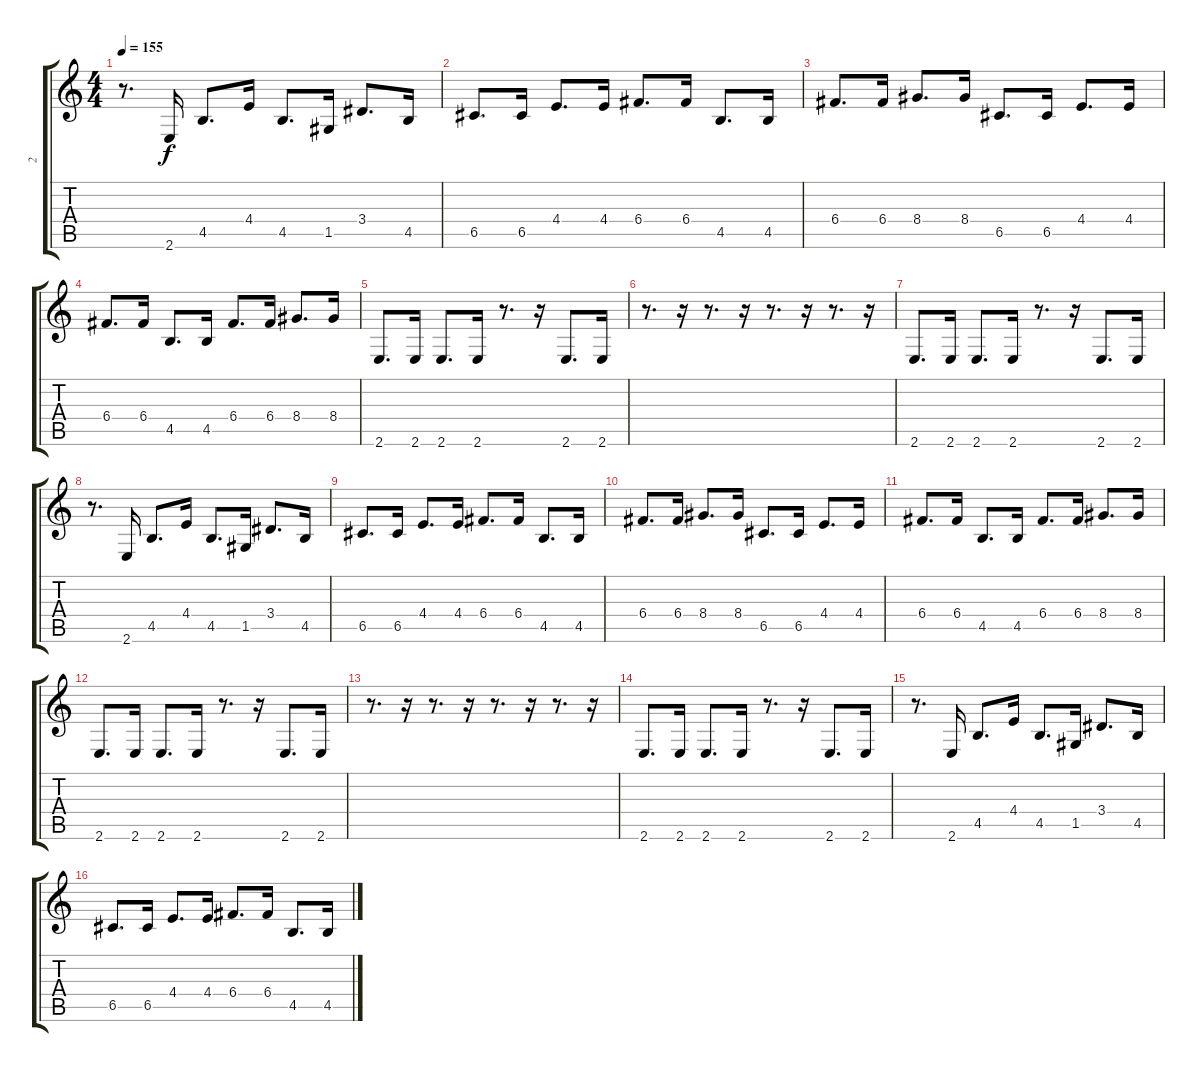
\track ("2" "2") {instrument distortionguitar}
\staff {score tabs}
\tuning (D4 A3 F3 C3 G2 D2) {hide}
\ts (4 4)
\tempo 155
\clef g2
\ks c
r.8{d dy f} 2.6.16 4.5.8{d} 4.4.16 4.5.8{d} 1.5.16 3.4.8{d} 4.5.16 |
6.5.8{d} 6.5.16 4.4.8{d} 4.4.16 6.4.8{d} 6.4.16 4.5.8{d} 4.5.16 |
6.4.8{d} 6.4.16 8.4.8{d} 8.4.16 6.5.8{d} 6.5.16 4.4.8{d} 4.4.16 |
6.4.8{d} 6.4.16 4.5.8{d} 4.5.16 6.4.8{d} 6.4.16 8.4.8{d} 8.4.16 |
2.6.8{d} 2.6.16 2.6.8{d} 2.6.16 r.8{d} r.16 2.6.8{d} 2.6.16 |
r.8{d} r.16 r.8{d} r.16 r.8{d} r.16 r.8{d} r.16 |
2.6.8{d} 2.6.16 2.6.8{d} 2.6.16 r.8{d} r.16 2.6.8{d} 2.6.16 |
r.8{d} 2.6.16 4.5.8{d} 4.4.16 4.5.8{d} 1.5.16 3.4.8{d} 4.5.16 |
6.5.8{d} 6.5.16 4.4.8{d} 4.4.16 6.4.8{d} 6.4.16 4.5.8{d} 4.5.16 |
6.4.8{d} 6.4.16 8.4.8{d} 8.4.16 6.5.8{d} 6.5.16 4.4.8{d} 4.4.16 |
6.4.8{d} 6.4.16 4.5.8{d} 4.5.16 6.4.8{d} 6.4.16 8.4.8{d} 8.4.16 |
2.6.8{d} 2.6.16 2.6.8{d} 2.6.16 r.8{d} r.16 2.6.8{d} 2.6.16 |
r.8{d} r.16 r.8{d} r.16 r.8{d} r.16 r.8{d} r.16 |
2.6.8{d} 2.6.16 2.6.8{d} 2.6.16 r.8{d} r.16 2.6.8{d} 2.6.16 |
r.8{d} 2.6.16 4.5.8{d} 4.4.16 4.5.8{d} 1.5.16 3.4.8{d} 4.5.16 |
6.5.8{d} 6.5.16 4.4.8{d} 4.4.16 6.4.8{d} 6.4.16 4.5.8{d} 4.5.16
